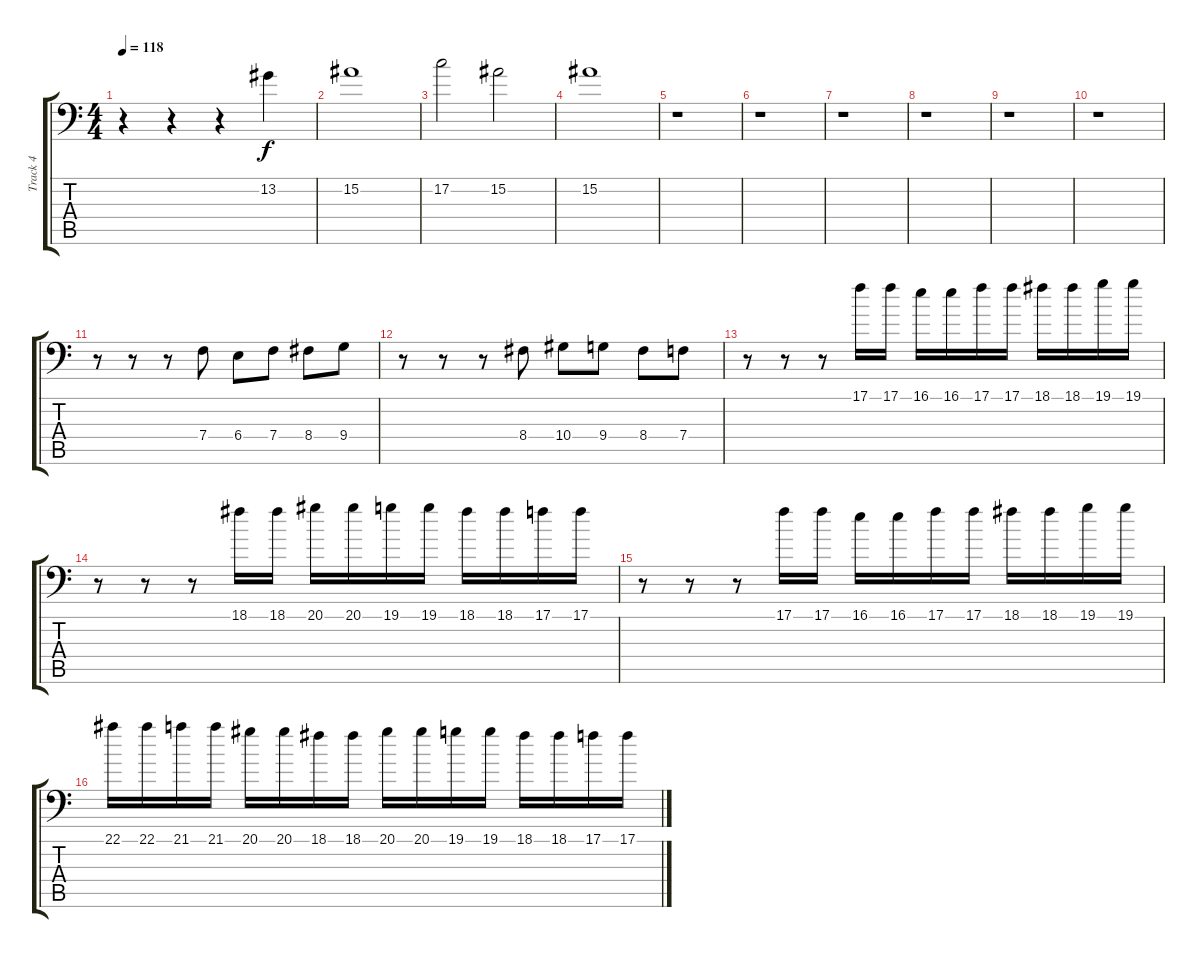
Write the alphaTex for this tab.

\track ("Track 4" "Track 4") {instrument stringensemble1}
\staff {score tabs}
\tuning (C4 G3 Eb3 Bb2 F2 Bb1) {hide}
\ts (4 4)
\tempo 118
\clef f4
\ks c
r.4{dy f} r.4 r.4 13.2.4 |
15.2.1 |
17.2.2 15.2.2 |
15.2.1 |
r.1 |
r.1 |
r.1 |
r.1 |
r.1 |
r.1 |
r.8 r.8 r.8 7.4.8 6.4.8 7.4.8 8.4.8 9.4.8 |
r.8 r.8 r.8 8.4.8 10.4.8 9.4.8 8.4.8 7.4.8 |
r.8 r.8 r.8 17.1.16 17.1.16 16.1.16 16.1.16 17.1.16 17.1.16 18.1.16 18.1.16 19.1.16 19.1.16 |
r.8 r.8 r.8 18.1.16 18.1.16 20.1.16 20.1.16 19.1.16 19.1.16 18.1.16 18.1.16 17.1.16 17.1.16 |
r.8 r.8 r.8 17.1.16 17.1.16 16.1.16 16.1.16 17.1.16 17.1.16 18.1.16 18.1.16 19.1.16 19.1.16 |
22.1.16 22.1.16 21.1.16 21.1.16 20.1.16 20.1.16 18.1.16 18.1.16 20.1.16 20.1.16 19.1.16 19.1.16 18.1.16 18.1.16 17.1.16 17.1.16
